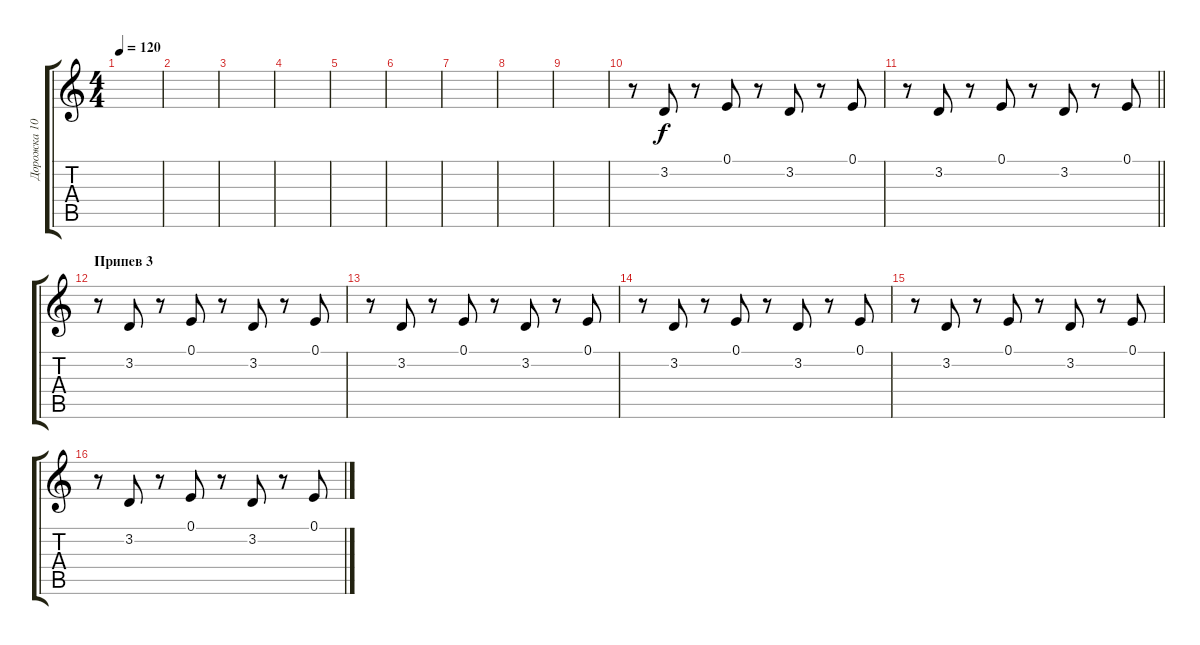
\track ("Дорожка 10" "Дорожка 10") {instrument fx4atmosphere}
\staff {score tabs}
\tuning (E4 B3 G3 D3 A2 E2) {hide}
\ts (4 4)
\tempo 120
\clef g2
\ks c
|
|
|
|
|
|
|
|
|
r.8 3.2.8 r.8 0.1.8 r.8 3.2.8 r.8 0.1.8 |
\barLineRight lightlight
r.8 3.2.8 r.8 0.1.8 r.8 3.2.8 r.8 0.1.8 |
\section ("" "Припев 3")
r.8 3.2.8 r.8 0.1.8 r.8 3.2.8 r.8 0.1.8 |
r.8 3.2.8 r.8 0.1.8 r.8 3.2.8 r.8 0.1.8 |
r.8 3.2.8 r.8 0.1.8 r.8 3.2.8 r.8 0.1.8 |
r.8 3.2.8 r.8 0.1.8 r.8 3.2.8 r.8 0.1.8 |
r.8 3.2.8 r.8 0.1.8 r.8 3.2.8 r.8 0.1.8
